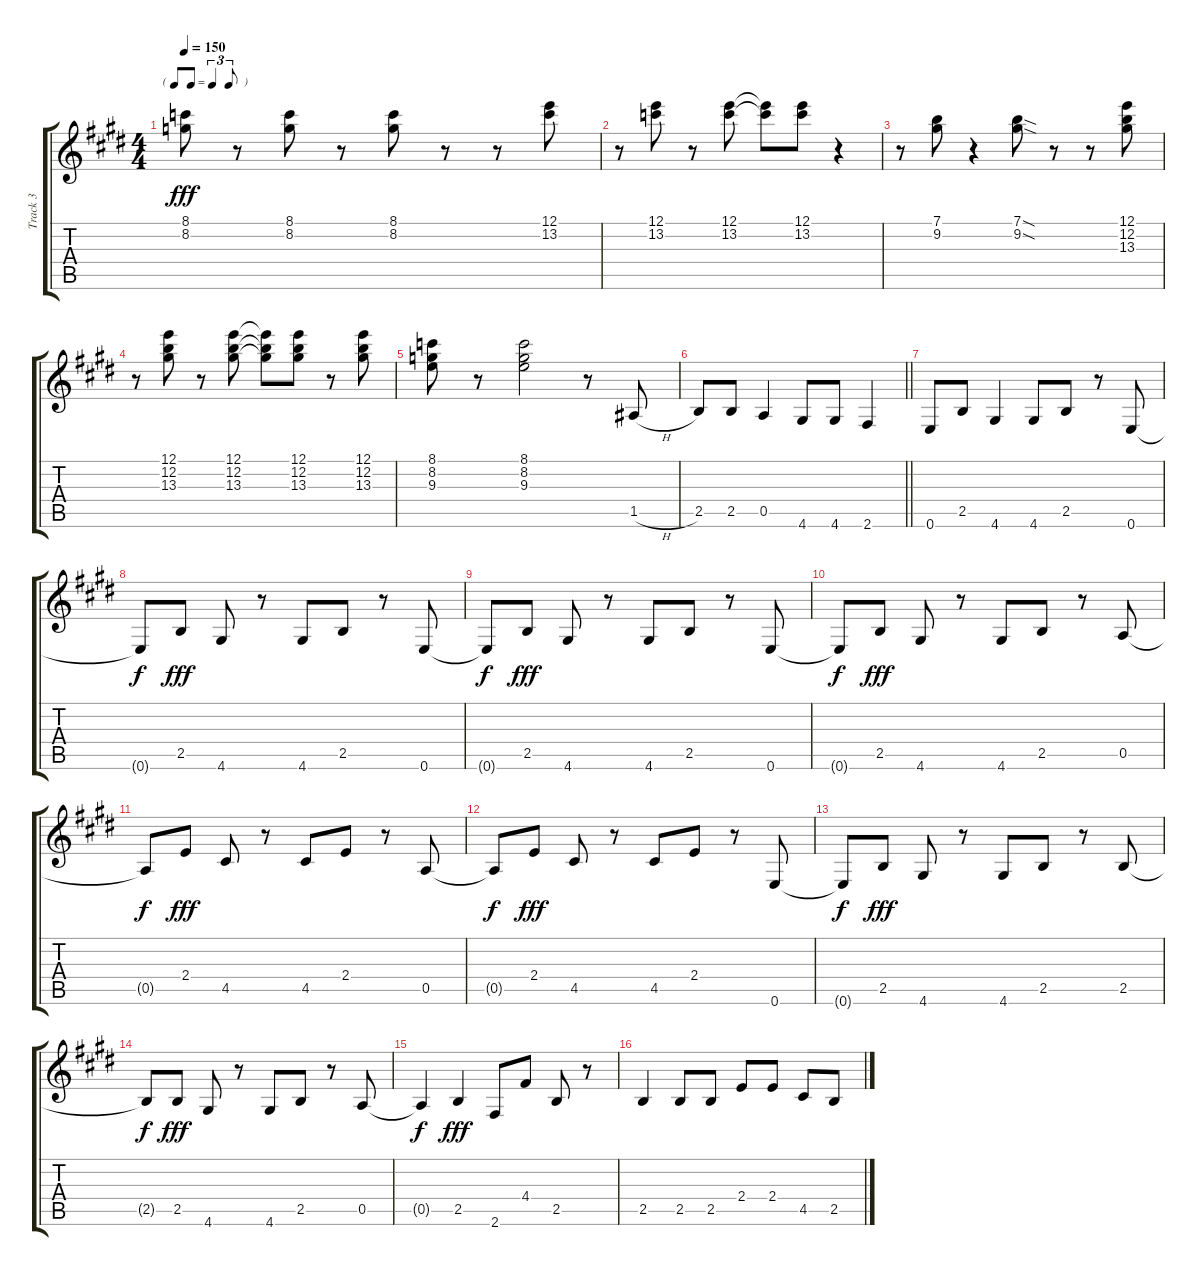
\track ("Track 3" "Track 3") {instrument electricguitarjazz}
\staff {score tabs}
\tuning (E4 B3 G3 D3 A2 E2) {hide}
\ts (4 4)
\tf triplet8th
\tempo 150
\clef g2
\ks e
(8.1 8.2).8{dy fff} r.8 (8.1 8.2).8 r.8 (8.1 8.2).8 r.8 r.8 (12.1 13.2).8 |
r.8 (12.1 13.2).8 r.8 (12.1 13.2).8 (12.1{t} 13.2{t}).8 (12.1 13.2).8 r.4 |
r.8 (7.1 9.2).8 r.4 (7.1{sod} 9.2{sod}).8 r.8 r.8 (12.1 12.2 13.3).8 |
r.8 (12.1 12.2 13.3).8 r.8 (12.1 12.2 13.3).8 (12.1{t} 12.2{t} 13.3{t}).8 (12.1 12.2 13.3).8 r.8 (12.1 12.2 13.3).8 |
(8.1 8.2 9.3).8 r.8 (8.1 8.2 9.3).2 r.8 1.5{h}.8 |
\barLineRight lightlight
2.5.8 2.5.8 0.5.4 4.6.8 4.6.8 2.6.4 |
0.6.8 2.5.8 4.6.4 4.6.8 2.5.8 r.8 0.6.8 |
0.6{t}.8{dy f} 2.5.8{dy fff} 4.6.8 r.8 4.6.8 2.5.8 r.8 0.6.8 |
0.6{t}.8{dy f} 2.5.8{dy fff} 4.6.8 r.8 4.6.8 2.5.8 r.8 0.6.8 |
0.6{t}.8{dy f} 2.5.8{dy fff} 4.6.8 r.8 4.6.8 2.5.8 r.8 0.5.8 |
0.5{t}.8{dy f} 2.4.8{dy fff} 4.5.8 r.8 4.5.8 2.4.8 r.8 0.5.8 |
0.5{t}.8{dy f} 2.4.8{dy fff} 4.5.8 r.8 4.5.8 2.4.8 r.8 0.6.8 |
0.6{t}.8{dy f} 2.5.8{dy fff} 4.6.8 r.8 4.6.8 2.5.8 r.8 2.5.8 |
2.5{t}.8{dy f} 2.5.8{dy fff} 4.6.8 r.8 4.6.8 2.5.8 r.8 0.5.8 |
0.5{t}.4{dy f} 2.5.4{dy fff} 2.6.8 4.4.8 2.5.8 r.8 |
2.5.4 2.5.8 2.5.8 2.4.8 2.4.8 4.5.8 2.5.8
